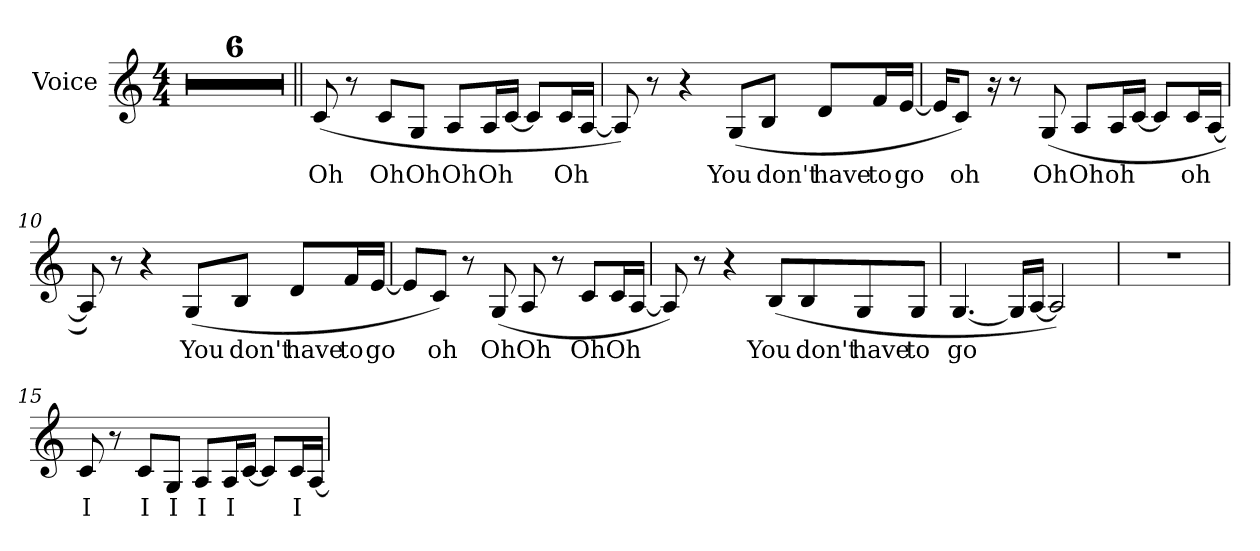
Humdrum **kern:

**kern	**text
*part1	*part1
*staff1	*staff1
*I"Voice	*
*I'Voice	*
!!LO:PB:g=z
*clefG2	*
*k[]	*
*C:	*
*M4/4	*
=1	=1
1r	.
=2	=2
1r	.
=3	=3
1r	.
=4	=4
1r	.
=5	=5
1r	.
=6	=6
1r	.
=7||	=7||
!	!LO:LY:b:color=#000000
(8ci/	Oh
8r	.
!	!LO:LY:b:color=#000000
8ci/L	Oh
!	!LO:LY:b:color=#000000
8Gi/J	Oh
!	!LO:LY:b:color=#000000
8Ai/L	Oh
!	!LO:LY:b:color=#000000
16Ai/L	Oh
[16ci/JJ	.
8ci/L]	.
!	!LO:LY:b:color=#000000
16ci/L	Oh
[16Ai/JJ	.
!!LO:LB:g=z
=8	=8
8Ai/])	.
8r	.
4r	.
!	!LO:LY:b:color=#000000
(8Gi/L	You
!	!LO:LY:b:color=#000000
8Bi/J	don't
!	!LO:LY:b:color=#000000
8di/L	have
!	!LO:LY:b:color=#000000
16fi/L	to
!	!LO:LY:b:color=#000000
[16ei/JJ	go
=9	=9
16ei/KL]	.
!	!LO:LY:b:color=#000000
8ci/J)	oh
16r	.
8r	.
!	!LO:LY:b:color=#000000
(8Gi/	Oh
!	!LO:LY:b:color=#000000
8Ai/L	Oh
!	!LO:LY:b:color=#000000
16Ai/L	oh
[16ci/JJ	.
8ci/L]	.
!	!LO:LY:b:color=#000000
16ci/L	oh
[16Ai/JJ	.
=10	=10
8Ai/])	.
8r	.
4r	.
!	!LO:LY:b:color=#000000
(8Gi/L	You
!	!LO:LY:b:color=#000000
8Bi/J	don't
!	!LO:LY:b:color=#000000
8di/L	have
!	!LO:LY:b:color=#000000
16fi/L	to
!	!LO:LY:b:color=#000000
[16ei/JJ	go
!!LO:LB:g=z
=11	=11
8ei/L]	.
!	!LO:LY:b:color=#000000
8ci/J)	oh
8r	.
!	!LO:LY:b:color=#000000
(8Gi/	Oh
!	!LO:LY:b:color=#000000
8Ai/	Oh
8r	.
!	!LO:LY:b:color=#000000
8ci/L	Oh
!	!LO:LY:b:color=#000000
16ci/L	Oh
[16Ai/JJ	.
=12	=12
8Ai/])	.
8r	.
4r	.
!	!LO:LY:b:color=#000000
(8Bi/L	You
!	!LO:LY:b:color=#000000
8Bi/	don't
!	!LO:LY:b:color=#000000
8Gi/	have
!	!LO:LY:b:color=#000000
8Gi/J	to
=13	=13
!	!LO:LY:b:color=#000000
[4.Gi/	go
16Gi/LL]	.
[16Ai/JJ	.
2Ai/])	.
=14	=14
1r	.
!!LO:LB:g=z
=15	=15
!	!LO:LY:b:color=#000000
8ci/	I
8r	.
!	!LO:LY:b:color=#000000
8ci/L	I
!	!LO:LY:b:color=#000000
8Gi/J	I
!	!LO:LY:b:color=#000000
8Ai/L	I
!	!LO:LY:b:color=#000000
16Ai/L	I
[16ci/JJ	.
8ci/L]	.
!	!LO:LY:b:color=#000000
16ci/L	I
[16Ai/JJ	.
=	=
*-	*-
